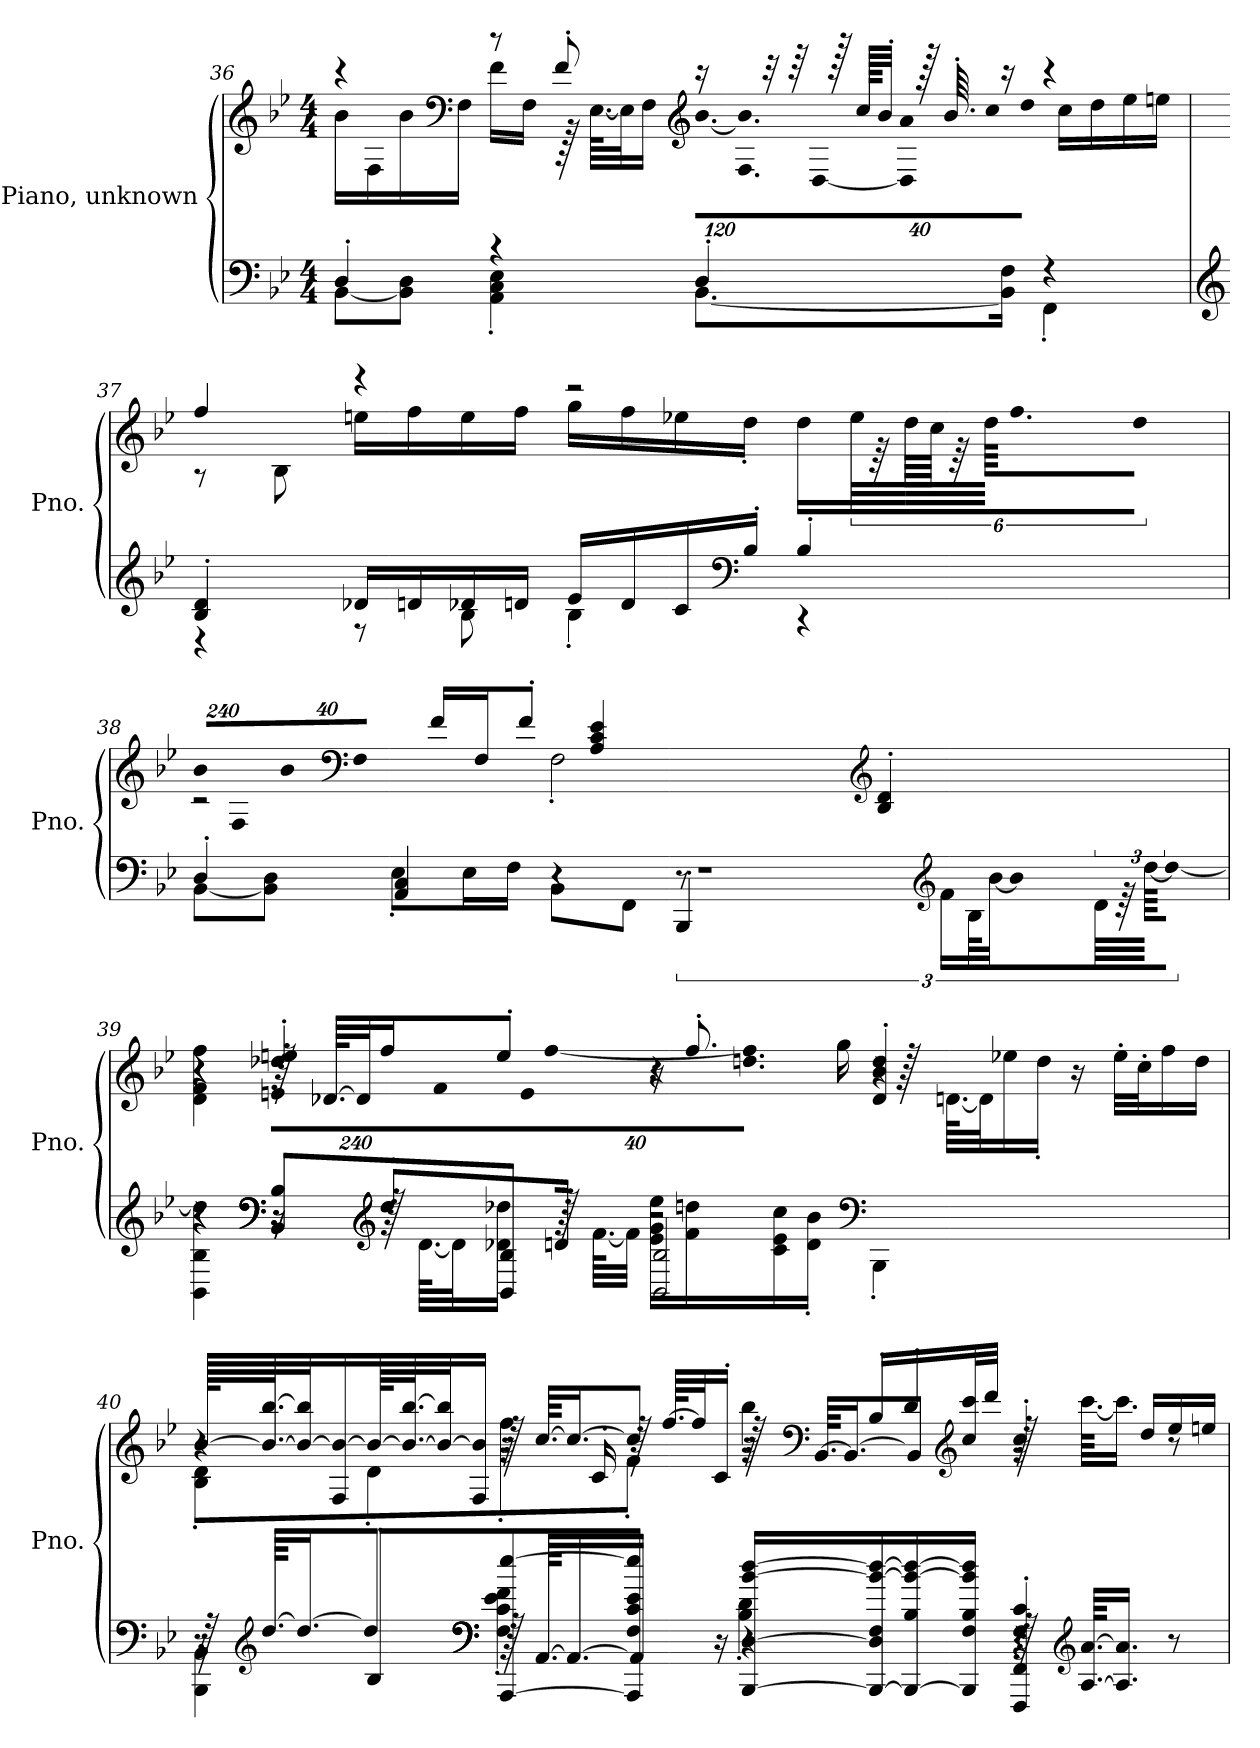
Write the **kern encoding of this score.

**kern	**kern
*part1	*part1
*staff2	*staff1
*I"Piano, unknown	*
*I'Pno.	*
!!LO:LB:g=z
*clefF4	*clefG2
*k[b-e-]	*k[b-e-]
*M4/4	*M4/4
=36	=36
*^	*^
4D'/	[8BB-\L	4r	16b-\LL
.	.	.	16F\
.	8BB-\] 8D\J	.	16b-\
*	*	*clefF4	*
.	.	.	16F\JJ
4r	4AA\' 4C\' 4E-\'	8r	16f\LL
.	.	.	16F\JJ
.	.	8f'/	128r
.	.	.	[64.E-\KLLL
.	.	.	32E-\J]
.	.	.	16F\JJ
*	*	*clefG2	*
*	*	*	*Xbrackettup
!	!	!	!LO:N:vis=32.
4D'/	[8.BB-\L	16r	[1920%103b-\LLL
!	!	!	!LO:N:vis=32.
.	.	.	1920%103F\ 1920%103b-\]
.	.	32r	.
.	.	64r	.
!	!	!	!LO:N:vis=32
.	.	.	[640%23D\
.	.	128r	.
.	.	128cc/KKLLL	.
.	.	32b-'/JJJ	.
!	!	!	!LO:N:vis=32
.	.	.	640%23D\] 640%23a\
.	.	128r	.
.	.	64.b-'/	.
!	!	!	!LO:N:vis=32
.	.	.	640%23cc\
.	16BB-\] 16F\Jk	16r	.
!	!	!	!LO:N:vis=32
.	.	.	640%23dd\JJJ
4r	4FF'\	4r	.
.	.	.	16cc\LL
.	.	.	16dd\
.	.	.	16ee-\
.	.	.	16een\JJ
960ryy	960ryy	960ryy	.
!!LO:LB:g=z	!!
=37	=37	=37	=37
*clefG2	*	*	*
4B-/' 4d/'	4r	4ff/	8r
.	.	.	8B-\
16d-X/LL	8r	4r	16een\LL
16dn/	.	.	16ff\
16d-X/	8B-\	.	16ee\
16dn/JJ	.	.	16ff\JJ
16e-/LL	4B-'\	2r	16gg\LL
16d/	.	.	16ff\
16c/	.	.	16ee-X\
*clefF4	*	*	*
16B-'/JJ	.	.	16dd'\JJ
4B-'/	4r	.	16dd\LL
*	*	*	*brackettup
.	.	.	96ee-\JJkk
.	.	.	96r
.	.	.	96dd\LLLL
.	.	.	96cc\JJJJ
.	.	.	96r
.	.	.	96dd\KKLL
.	.	.	16.ff\
.	.	.	32dd\JJk
!!LO:LB:g=z	!!
=38	=38	=38	=38
*	*^	*	*
*	*	*	*Xbrackettup	*
!	!	!	!LO:N:vis=16	!
1r	[8BB-\L	4D'/	1920%137b-/LL	2r
!	!	!	!LO:N:vis=16	!
.	.	.	1920%137F/	.
.	8BB-\] 8D\J	.	.	.
!	!	!	!LO:N:vis=32	!
.	.	.	640%23b-/K	.
*	*	*	*clefF4	*
!	!	!	!LO:N:vis=16	!
.	.	.	1920%137F/JJ	.
.	8E-'\L	4AA/ 4C/	16f/LL	.
.	.	.	16F/J	.
.	16E-\L	.	8f'/J	.
.	16F\JJ	.	.	.
.	8BB-\L	4r	4A/ 4c/ 4e-/	2F'\
.	8FF\J	.	.	.
*	*	*	*clefG2	*
.	12r	4BBB-'/	4B-/' 4d/'	.
*clefG2	*	*	*	*
.	24f\LL	.	.	.
*	*Xbrackettup	*	*	*
.	96B-\KL	.	.	.
.	[48b-\	.	.	.
.	32b-\]	.	.	.
*	*brackettup	*	*	*
.	96d\JJJk	.	.	.
.	96r	.	.	.
.	[96dd\KLLL	.	.	.
.	32dd\JJJ_	.	.	.
!!LO:PB:g=z
=39	=39	=39	=39	=39
*	*	*	*	*^
4r	4BB-\ 4B-\ 4dd\]	4r	4r	4d\ 4f\ 4ff\	4r
*clefF4	*	*	*	*	*
!	!	!	!	!LO:N:vis=16	!
16r	16r	8BB-/ 8B-/L	128r	1920%137en\LL	4dd-X/' 4een/'
.	.	.	[64.d-X/KLLL	.	.
.	.	.	32d-/J]	.	.
*clefG2	*	*	*	*	*
8dd'/L	128r	.	16ff/J	.	.
.	[64.d\KLLL	.	.	.	.
!	!	!	!	!LO:N:vis=16	!
.	.	.	.	1920%137f\	.
.	32d\J]	.	.	.	.
.	16d-X\ 16dd-X\JJ	8BB-/ 8B-/J	8ee'/J	.	.
!	!	!	!	!LO:N:vis=32	!
.	.	.	.	640%23e\L	.
!	!	!	!	!LO:N:vis=64	!
.	.	.	.	[960%17ff\K	.
16dn/Jk	128r	.	.	.	.
.	[64.f\KLLL	.	.	.	.
!	!	!	!	!LO:N:vis=32.	!
.	.	.	.	1920%103ddn\ 1920%103ff\]JJJ	.
.	32f\JJJ]	.	.	.	.
2r	16e-\ 16g\ 16ee-\LL	2BB-/ 2B-/	16r	16gg\	4r
.	16f\ 16ddn\	.	8.ff'/	128r	.
.	.	.	.	[64.dn\KLLL	.
.	.	.	.	32d\J]	.
.	16c\ 16e-\ 16cc\	.	.	16ee-X\	.
.	16d\' 16b-\'JJ	.	.	16dd'\JJ	.
*clefF4	*	*	*	*	*
.	4BBB-'\	.	4r	16r	4d/' 4b-/' 4dd/'
.	.	.	.	32ee-'\LLL	.
.	.	.	.	32cc'\J	.
.	.	.	.	16ff\	.
.	.	.	.	16dd\JJ	.
!!LO:LB:g=z	!!	!!
=40	=40	=40	=40	=40	=40
8r	4BBB-\ 4BB-\	128r	[128b-/KLLLL	8B-\' 8d\'L	4r
*clefG2	*	*	*	*	*
.	.	[64.dd/KKLL	64.b-/_ [64.bb-/J	.	.
.	.	16.dd/J_	32b-/_ 32bb-/]J	.	.
.	.	.	16F/ 16b-/_	.	.
8B-'/L	.	8dd/J]	128b-/KLL_	8d'\	.
.	.	.	64.b-/_ [64.bb-/J	.	.
.	.	.	32b-/_ 32bb-/]J	.	.
.	.	.	16F/ 16b-/]JJ	.	.
*clefF4	*	*	*	*	*
[8AAA/ [8ee-/	4F\' 4c\' 4e-\' 4f\'	128r	16r	8ff'\	128r
.	.	[64.AA/KKLL	.	.	[64.cc/KKLL
.	.	16.AA/_	.	.	16.cc/J_
.	.	.	16c'/	.	.
8AAA/] 8F/ 8c/ 8e-/ 8ee-/]J	.	16AA/JJ]	128r	8f'\J	8cc/J]
.	.	.	[64.ff/KLLL	.	.
.	.	.	32ff/J]	.	.
.	.	16r	16c'/JJ	.	.
[16BBB-/ [16D/ [16b-/ [16dd/LL	4B-\' 4d\'	4r	16r	4bb-\	128r
*	*	*	*clefF4	*	*
.	.	.	.	.	[64.BB-/KKLL
.	.	.	.	.	16.BB-/J_
16BBB-/_ 16D/] 16F/ 16b-/_ 16dd/_	.	.	16B-'/LL	.	.
16BBB-/_ 16B-/ 16b-/_ 16dd/_	.	.	16d'/	.	8BB-/J]
*	*	*	*clefG2	*	*
16BBB-/] 16F/ 16B-/ 16b-/] 16dd/]JJ	.	.	32cc/ 32ccc/L	.	.
.	.	.	32ddd/JJJ	.	.
128r	4r	4FFF/' 4FF/' 4F/' 4c/'	16r	128r	4cc'/
*clefG2	*	*	*	*	*
[64.A/ [64.a/KKLL	.	.	.	[64.ccc\KKLL	.
16.A/] 16.a/]JJ	.	.	.	16.ccc\JJ]	.
.	.	.	16dd/LL	.	.
8r	.	.	16ee-/	8r	.
.	.	.	16een/JJ	.	.
*v	*v	*v	*	*	*
*	*v	*v	*v
=	=
*-	*-
